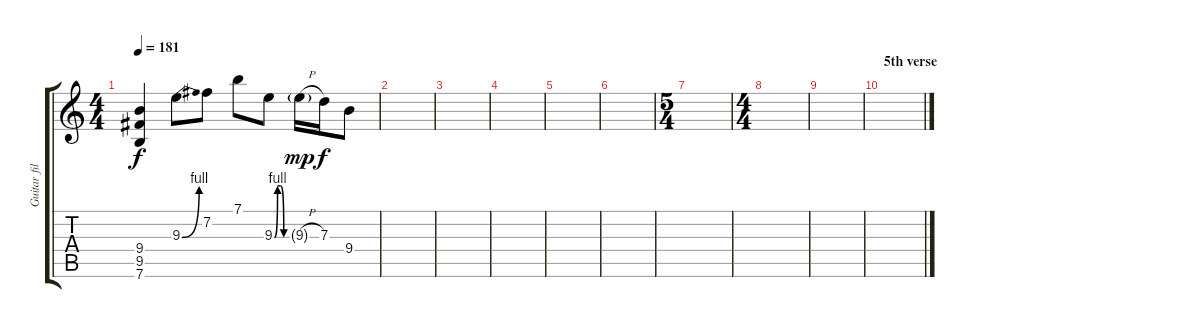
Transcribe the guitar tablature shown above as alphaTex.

\track ("Guitar fills" "Guitar fil") {instrument distortionguitar}
\staff {score tabs}
\tuning (E4 B3 G3 D3 A2 E2) {hide}
\ts (4 4)
\tempo 181
\clef g2
\ks c
(9.4 9.5 7.6).4{dy f} 9.3{be (bend 0 0 60 4)}.8 7.2.8 7.1.8 9.3{be (custom 0 0 15 4 30 4 45 0 60 0)}.8 9.3{h g}.16{dy mp} 7.3.16{dy f} 9.4.8 |
|
|
|
|
|
\ts (5 4)
|
\ts (4 4)
|
|
\section ("" "5th verse")
